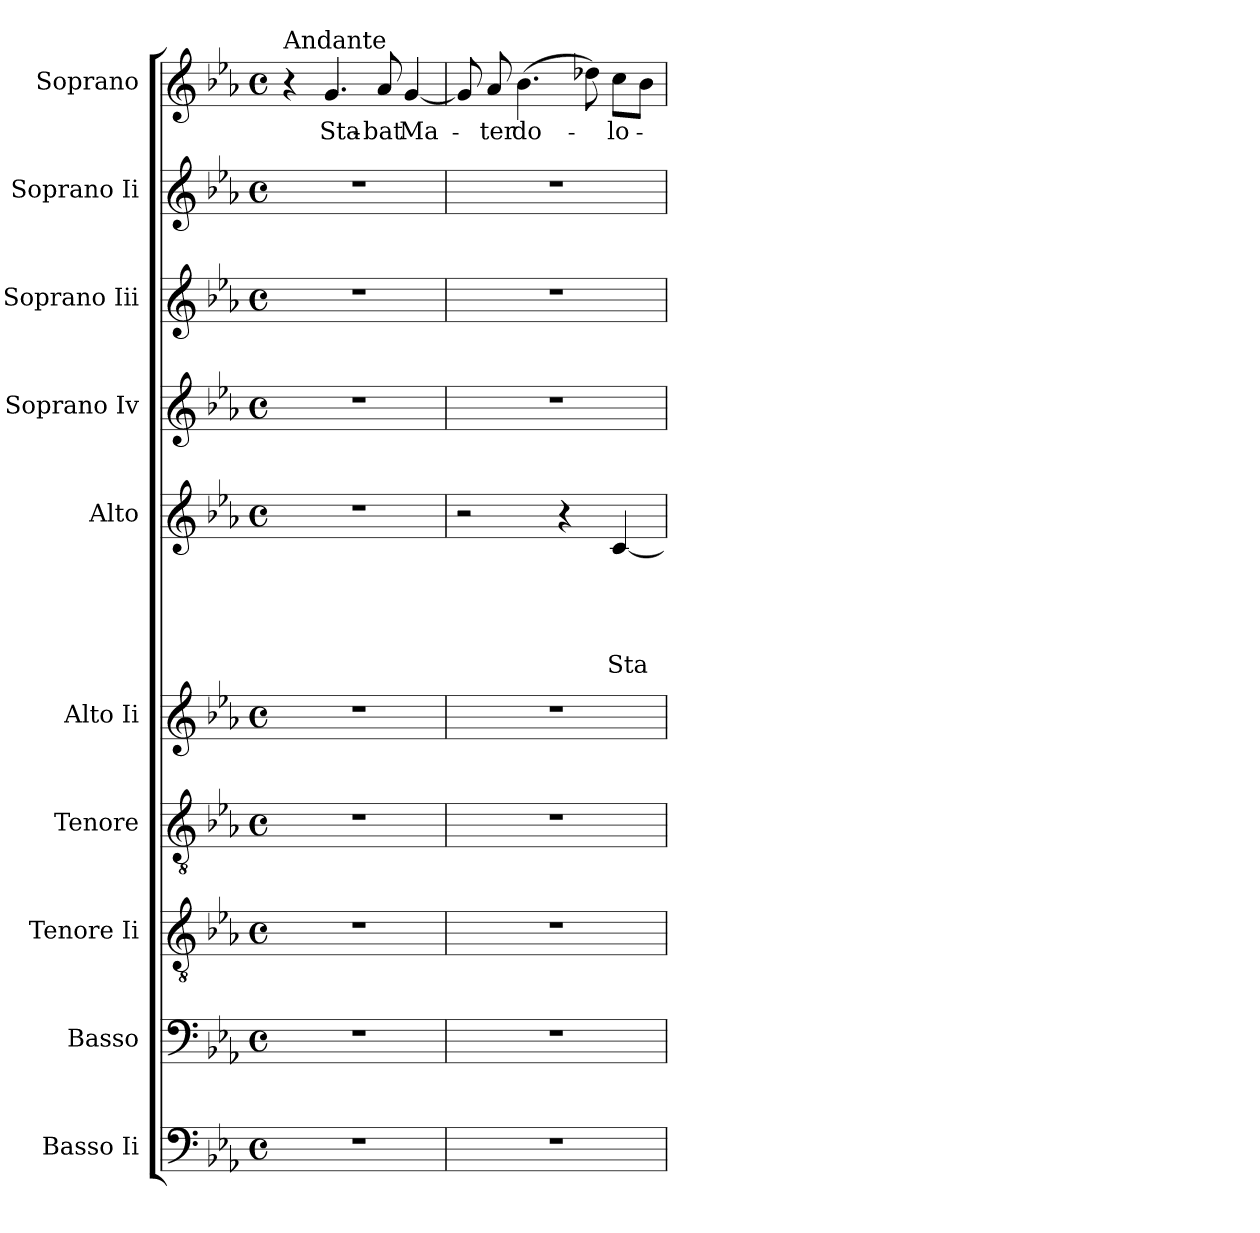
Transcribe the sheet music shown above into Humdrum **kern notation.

**kern	**kern	**kern	**kern	**kern	**kern	**text	**text	**text	**text	**text	**kern	**kern	**kern	**kern	**text
*part10	*part9	*part8	*part7	*part6	*part5	*part5	*part5	*part5	*part5	*part5	*part4	*part3	*part2	*part1	*part1
*staff10	*staff9	*staff8	*staff7	*staff6	*staff5	*staff5	*staff5	*staff5	*staff5	*staff5	*staff4	*staff3	*staff2	*staff1	*staff1
*I"Basso Ii	*I"Basso	*I"Tenore Ii	*I"Tenore	*I"Alto Ii	*I"Alto	*	*	*	*	*	*I"Soprano Iv	*I"Soprano Iii	*I"Soprano Ii	*I"Soprano	*
!!LO:PB:g=z
*clefF4	*clefF4	*clefGv2	*clefGv2	*clefG2	*clefG2	*	*	*	*	*	*clefG2	*clefG2	*clefG2	*clefG2	*
*k[b-e-a-]	*k[b-e-a-]	*k[b-e-a-]	*k[b-e-a-]	*k[b-e-a-]	*k[b-e-a-]	*	*	*	*	*	*k[b-e-a-]	*k[b-e-a-]	*k[b-e-a-]	*k[b-e-a-]	*
*E-:	*E-:	*E-:	*E-:	*E-:	*E-:	*	*	*	*	*	*E-:	*E-:	*E-:	*E-:	*
*M4/4	*M4/4	*M4/4	*M4/4	*M4/4	*M4/4	*	*	*	*	*	*M4/4	*M4/4	*M4/4	*M4/4	*
*met(c)	*met(c)	*met(c)	*met(c)	*met(c)	*met(c)	*	*	*	*	*	*met(c)	*met(c)	*met(c)	*met(c)	*
=1	=1	=1	=1	=1	=1	=1	=1	=1	=1	=1	=1	=1	=1	=1	=1
!	!	!	!	!	!	!	!	!	!	!	!	!	!	!LO:TX:a:t=Andante	!
1r	1r	1r	1r	1r	1r	.	.	.	.	.	1r	1r	1r	4r	.
!	!	!	!	!	!	!	!	!	!	!	!	!	!	!	!LO:LY:b
.	.	.	.	.	.	.	.	.	.	.	.	.	.	4.g/	Sta-
!	!	!	!	!	!	!	!	!	!	!	!	!	!	!	!LO:LY:b
.	.	.	.	.	.	.	.	.	.	.	.	.	.	8a-/	-bat
!	!	!	!	!	!	!	!	!	!	!	!	!	!	!	!LO:LY:b
.	.	.	.	.	.	.	.	.	.	.	.	.	.	[<4g/	Ma-
=2	=2	=2	=2	=2	=2	=2	=2	=2	=2	=2	=2	=2	=2	=2	=2
1r	1r	1r	1r	1r	2r	.	.	.	.	.	1r	1r	1r	8g/]	.
!	!	!	!	!	!	!	!	!	!	!	!	!	!	!	!LO:LY:b
.	.	.	.	.	.	.	.	.	.	.	.	.	.	8a-/	-ter
!	!	!	!	!	!	!	!	!	!	!	!	!	!	!	!LO:LY:b
.	.	.	.	.	.	.	.	.	.	.	.	.	.	(>4.b-\	do-
.	.	.	.	.	4r	.	.	.	.	.	.	.	.	.	.
.	.	.	.	.	.	.	.	.	.	.	.	.	.	8dd-X\)	.
!	!	!	!	!	!	!	!	!	!	!LO:LY:b	!	!	!	!	!LO:LY:b
.	.	.	.	.	[<4c/	.	.	.	.	Sta-	.	.	.	8cc\L	-lo-
.	.	.	.	.	.	.	.	.	.	.	.	.	.	8b-\J	.
=	=	=	=	=	=	=	=	=	=	=	=	=	=	=	=
*-	*-	*-	*-	*-	*-	*-	*-	*-	*-	*-	*-	*-	*-	*-	*-
